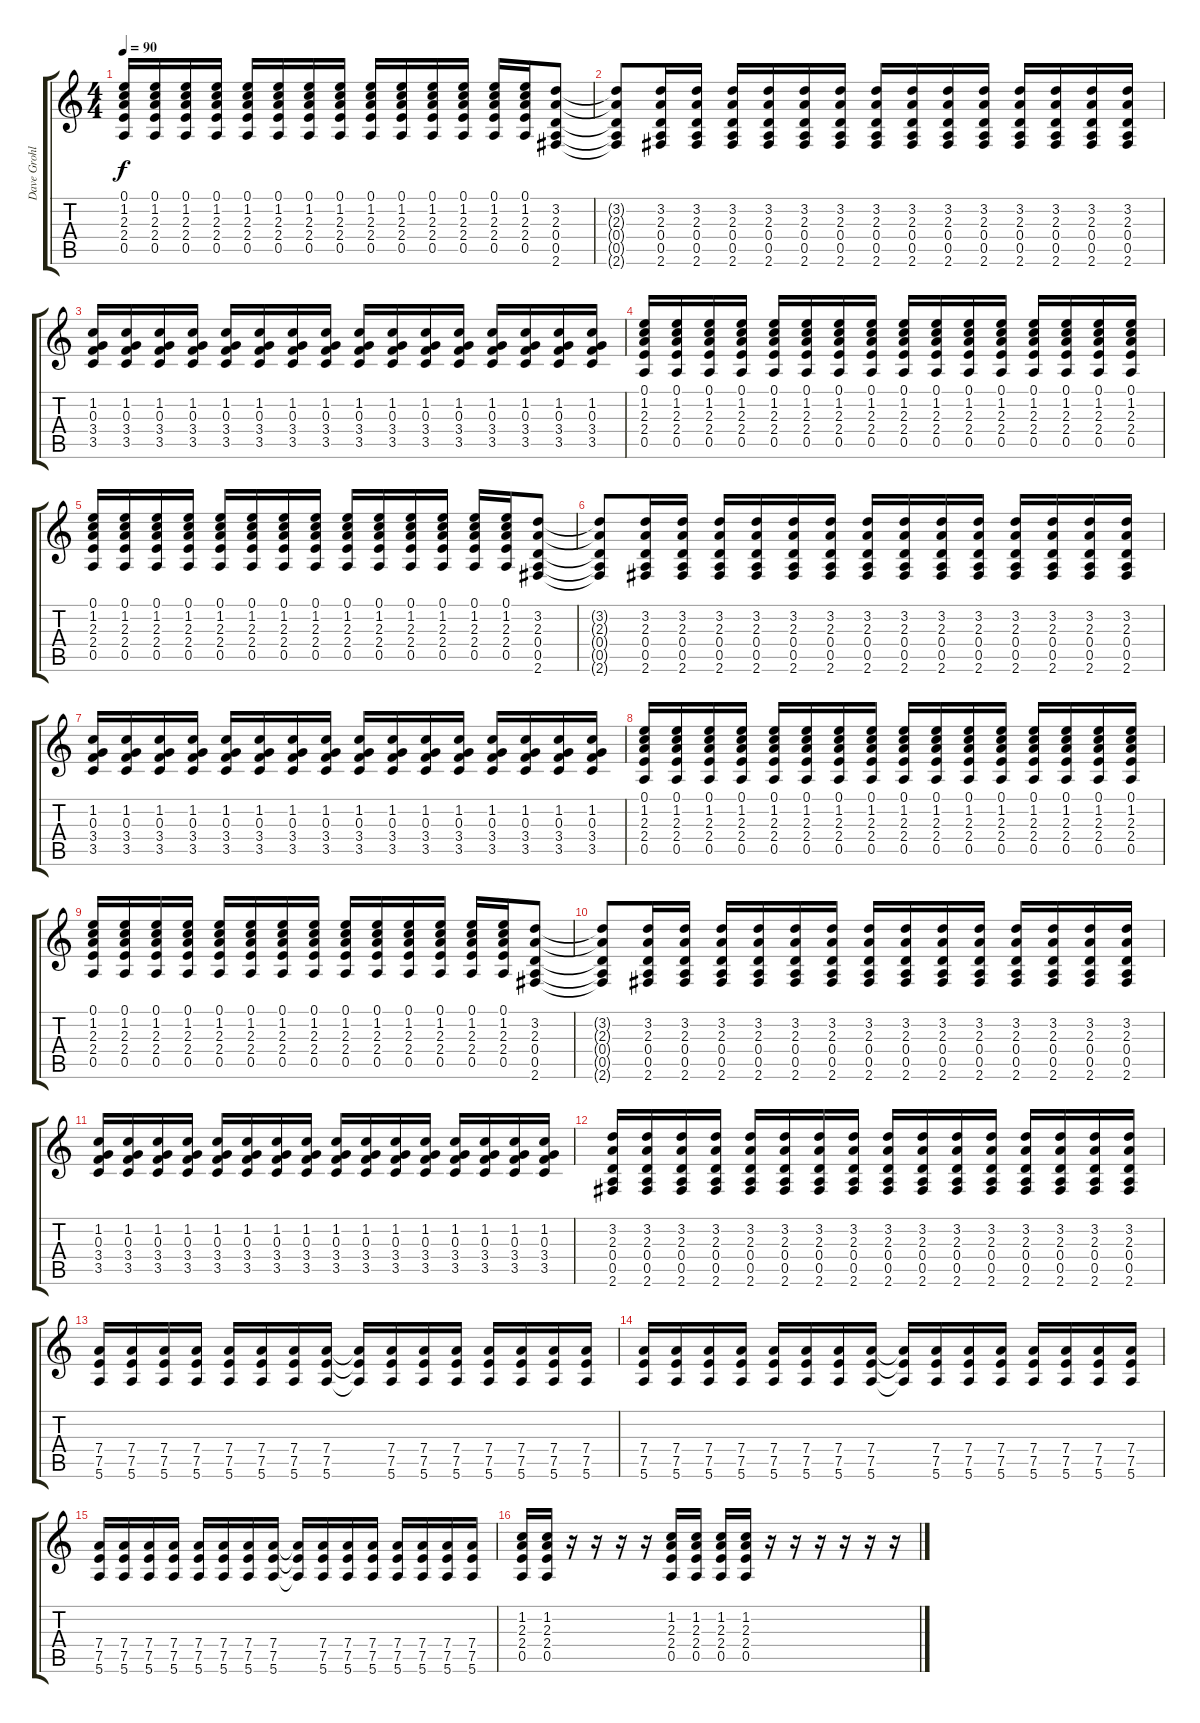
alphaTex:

\track ("Dave Grohl - Rhythm Guitar" "Dave Grohl") {instrument overdrivenguitar}
\staff {score tabs}
\tuning (E4 B3 G3 D3 A2 E2) {hide}
\ts (4 4)
\tempo 90
\clef g2
\ks c
(0.1 1.2 2.3 2.4 0.5).16{dy f} (0.1 1.2 2.3 2.4 0.5).16 (0.1 1.2 2.3 2.4 0.5).16 (0.1 1.2 2.3 2.4 0.5).16 (0.1 1.2 2.3 2.4 0.5).16 (0.1 1.2 2.3 2.4 0.5).16 (0.1 1.2 2.3 2.4 0.5).16 (0.1 1.2 2.3 2.4 0.5).16 (0.1 1.2 2.3 2.4 0.5).16 (0.1 1.2 2.3 2.4 0.5).16 (0.1 1.2 2.3 2.4 0.5).16 (0.1 1.2 2.3 2.4 0.5).16 (0.1 1.2 2.3 2.4 0.5).16 (0.1 1.2 2.3 2.4 0.5).16 (3.2 2.3 0.4 0.5 2.6).8 |
(3.2{t} 2.3{t} 0.4{t} 0.5{t} 2.6{t}).8 (3.2 2.3 0.4 0.5 2.6).16 (3.2 2.3 0.4 0.5 2.6).16 (3.2 2.3 0.4 0.5 2.6).16 (3.2 2.3 0.4 0.5 2.6).16 (3.2 2.3 0.4 0.5 2.6).16 (3.2 2.3 0.4 0.5 2.6).16 (3.2 2.3 0.4 0.5 2.6).16 (3.2 2.3 0.4 0.5 2.6).16 (3.2 2.3 0.4 0.5 2.6).16 (3.2 2.3 0.4 0.5 2.6).16 (3.2 2.3 0.4 0.5 2.6).16 (3.2 2.3 0.4 0.5 2.6).16 (3.2 2.3 0.4 0.5 2.6).16 (3.2 2.3 0.4 0.5 2.6).16 |
(1.2 0.3 3.4 3.5).16 (1.2 0.3 3.4 3.5).16 (1.2 0.3 3.4 3.5).16 (1.2 0.3 3.4 3.5).16 (1.2 0.3 3.4 3.5).16 (1.2 0.3 3.4 3.5).16 (1.2 0.3 3.4 3.5).16 (1.2 0.3 3.4 3.5).16 (1.2 0.3 3.4 3.5).16 (1.2 0.3 3.4 3.5).16 (1.2 0.3 3.4 3.5).16 (1.2 0.3 3.4 3.5).16 (1.2 0.3 3.4 3.5).16 (1.2 0.3 3.4 3.5).16 (1.2 0.3 3.4 3.5).16 (1.2 0.3 3.4 3.5).16 |
(0.1 1.2 2.3 2.4 0.5).16 (0.1 1.2 2.3 2.4 0.5).16 (0.1 1.2 2.3 2.4 0.5).16 (0.1 1.2 2.3 2.4 0.5).16 (0.1 1.2 2.3 2.4 0.5).16 (0.1 1.2 2.3 2.4 0.5).16 (0.1 1.2 2.3 2.4 0.5).16 (0.1 1.2 2.3 2.4 0.5).16 (0.1 1.2 2.3 2.4 0.5).16 (0.1 1.2 2.3 2.4 0.5).16 (0.1 1.2 2.3 2.4 0.5).16 (0.1 1.2 2.3 2.4 0.5).16 (0.1 1.2 2.3 2.4 0.5).16 (0.1 1.2 2.3 2.4 0.5).16 (0.1 1.2 2.3 2.4 0.5).16 (0.1 1.2 2.3 2.4 0.5).16 |
(0.1 1.2 2.3 2.4 0.5).16 (0.1 1.2 2.3 2.4 0.5).16 (0.1 1.2 2.3 2.4 0.5).16 (0.1 1.2 2.3 2.4 0.5).16 (0.1 1.2 2.3 2.4 0.5).16 (0.1 1.2 2.3 2.4 0.5).16 (0.1 1.2 2.3 2.4 0.5).16 (0.1 1.2 2.3 2.4 0.5).16 (0.1 1.2 2.3 2.4 0.5).16 (0.1 1.2 2.3 2.4 0.5).16 (0.1 1.2 2.3 2.4 0.5).16 (0.1 1.2 2.3 2.4 0.5).16 (0.1 1.2 2.3 2.4 0.5).16 (0.1 1.2 2.3 2.4 0.5).16 (3.2 2.3 0.4 0.5 2.6).8 |
(3.2{t} 2.3{t} 0.4{t} 0.5{t} 2.6{t}).8 (3.2 2.3 0.4 0.5 2.6).16 (3.2 2.3 0.4 0.5 2.6).16 (3.2 2.3 0.4 0.5 2.6).16 (3.2 2.3 0.4 0.5 2.6).16 (3.2 2.3 0.4 0.5 2.6).16 (3.2 2.3 0.4 0.5 2.6).16 (3.2 2.3 0.4 0.5 2.6).16 (3.2 2.3 0.4 0.5 2.6).16 (3.2 2.3 0.4 0.5 2.6).16 (3.2 2.3 0.4 0.5 2.6).16 (3.2 2.3 0.4 0.5 2.6).16 (3.2 2.3 0.4 0.5 2.6).16 (3.2 2.3 0.4 0.5 2.6).16 (3.2 2.3 0.4 0.5 2.6).16 |
(1.2 0.3 3.4 3.5).16 (1.2 0.3 3.4 3.5).16 (1.2 0.3 3.4 3.5).16 (1.2 0.3 3.4 3.5).16 (1.2 0.3 3.4 3.5).16 (1.2 0.3 3.4 3.5).16 (1.2 0.3 3.4 3.5).16 (1.2 0.3 3.4 3.5).16 (1.2 0.3 3.4 3.5).16 (1.2 0.3 3.4 3.5).16 (1.2 0.3 3.4 3.5).16 (1.2 0.3 3.4 3.5).16 (1.2 0.3 3.4 3.5).16 (1.2 0.3 3.4 3.5).16 (1.2 0.3 3.4 3.5).16 (1.2 0.3 3.4 3.5).16 |
(0.1 1.2 2.3 2.4 0.5).16 (0.1 1.2 2.3 2.4 0.5).16 (0.1 1.2 2.3 2.4 0.5).16 (0.1 1.2 2.3 2.4 0.5).16 (0.1 1.2 2.3 2.4 0.5).16 (0.1 1.2 2.3 2.4 0.5).16 (0.1 1.2 2.3 2.4 0.5).16 (0.1 1.2 2.3 2.4 0.5).16 (0.1 1.2 2.3 2.4 0.5).16 (0.1 1.2 2.3 2.4 0.5).16 (0.1 1.2 2.3 2.4 0.5).16 (0.1 1.2 2.3 2.4 0.5).16 (0.1 1.2 2.3 2.4 0.5).16 (0.1 1.2 2.3 2.4 0.5).16 (0.1 1.2 2.3 2.4 0.5).16 (0.1 1.2 2.3 2.4 0.5).16 |
(0.1 1.2 2.3 2.4 0.5).16 (0.1 1.2 2.3 2.4 0.5).16 (0.1 1.2 2.3 2.4 0.5).16 (0.1 1.2 2.3 2.4 0.5).16 (0.1 1.2 2.3 2.4 0.5).16 (0.1 1.2 2.3 2.4 0.5).16 (0.1 1.2 2.3 2.4 0.5).16 (0.1 1.2 2.3 2.4 0.5).16 (0.1 1.2 2.3 2.4 0.5).16 (0.1 1.2 2.3 2.4 0.5).16 (0.1 1.2 2.3 2.4 0.5).16 (0.1 1.2 2.3 2.4 0.5).16 (0.1 1.2 2.3 2.4 0.5).16 (0.1 1.2 2.3 2.4 0.5).16 (3.2 2.3 0.4 0.5 2.6).8 |
(3.2{t} 2.3{t} 0.4{t} 0.5{t} 2.6{t}).8 (3.2 2.3 0.4 0.5 2.6).16 (3.2 2.3 0.4 0.5 2.6).16 (3.2 2.3 0.4 0.5 2.6).16 (3.2 2.3 0.4 0.5 2.6).16 (3.2 2.3 0.4 0.5 2.6).16 (3.2 2.3 0.4 0.5 2.6).16 (3.2 2.3 0.4 0.5 2.6).16 (3.2 2.3 0.4 0.5 2.6).16 (3.2 2.3 0.4 0.5 2.6).16 (3.2 2.3 0.4 0.5 2.6).16 (3.2 2.3 0.4 0.5 2.6).16 (3.2 2.3 0.4 0.5 2.6).16 (3.2 2.3 0.4 0.5 2.6).16 (3.2 2.3 0.4 0.5 2.6).16 |
(1.2 0.3 3.4 3.5).16 (1.2 0.3 3.4 3.5).16 (1.2 0.3 3.4 3.5).16 (1.2 0.3 3.4 3.5).16 (1.2 0.3 3.4 3.5).16 (1.2 0.3 3.4 3.5).16 (1.2 0.3 3.4 3.5).16 (1.2 0.3 3.4 3.5).16 (1.2 0.3 3.4 3.5).16 (1.2 0.3 3.4 3.5).16 (1.2 0.3 3.4 3.5).16 (1.2 0.3 3.4 3.5).16 (1.2 0.3 3.4 3.5).16 (1.2 0.3 3.4 3.5).16 (1.2 0.3 3.4 3.5).16 (1.2 0.3 3.4 3.5).16 |
(3.2 2.3 0.4 0.5 2.6).16 (3.2 2.3 0.4 0.5 2.6).16 (3.2 2.3 0.4 0.5 2.6).16 (3.2 2.3 0.4 0.5 2.6).16 (3.2 2.3 0.4 0.5 2.6).16 (3.2 2.3 0.4 0.5 2.6).16 (3.2 2.3 0.4 0.5 2.6).16 (3.2 2.3 0.4 0.5 2.6).16 (3.2 2.3 0.4 0.5 2.6).16 (3.2 2.3 0.4 0.5 2.6).16 (3.2 2.3 0.4 0.5 2.6).16 (3.2 2.3 0.4 0.5 2.6).16 (3.2 2.3 0.4 0.5 2.6).16 (3.2 2.3 0.4 0.5 2.6).16 (3.2 2.3 0.4 0.5 2.6).16 (3.2 2.3 0.4 0.5 2.6).16 |
(7.4 7.5 5.6).16 (7.4 7.5 5.6).16 (7.4 7.5 5.6).16 (7.4 7.5 5.6).16 (7.4 7.5 5.6).16 (7.4 7.5 5.6).16 (7.4 7.5 5.6).16 (7.4 7.5 5.6).16 (7.4{t} 7.5{t} 5.6{t}).16 (7.4 7.5 5.6).16 (7.4 7.5 5.6).16 (7.4 7.5 5.6).16 (7.4 7.5 5.6).16 (7.4 7.5 5.6).16 (7.4 7.5 5.6).16 (7.4 7.5 5.6).16 |
(7.4 7.5 5.6).16 (7.4 7.5 5.6).16 (7.4 7.5 5.6).16 (7.4 7.5 5.6).16 (7.4 7.5 5.6).16 (7.4 7.5 5.6).16 (7.4 7.5 5.6).16 (7.4 7.5 5.6).16 (7.4{t} 7.5{t} 5.6{t}).16 (7.4 7.5 5.6).16 (7.4 7.5 5.6).16 (7.4 7.5 5.6).16 (7.4 7.5 5.6).16 (7.4 7.5 5.6).16 (7.4 7.5 5.6).16 (7.4 7.5 5.6).16 |
(7.4 7.5 5.6).16 (7.4 7.5 5.6).16 (7.4 7.5 5.6).16 (7.4 7.5 5.6).16 (7.4 7.5 5.6).16 (7.4 7.5 5.6).16 (7.4 7.5 5.6).16 (7.4 7.5 5.6).16 (7.4{t} 7.5{t} 5.6{t}).16 (7.4 7.5 5.6).16 (7.4 7.5 5.6).16 (7.4 7.5 5.6).16 (7.4 7.5 5.6).16 (7.4 7.5 5.6).16 (7.4 7.5 5.6).16 (7.4 7.5 5.6).16 |
(1.2 2.3 2.4 0.5).16 (1.2 2.3 2.4 0.5).16 r.16 r.16 r.16 r.16 (1.2 2.3 2.4 0.5).16 (1.2 2.3 2.4 0.5).16 (1.2 2.3 2.4 0.5).16 (1.2 2.3 2.4 0.5).16 r.16 r.16 r.16 r.16 r.16 r.16
